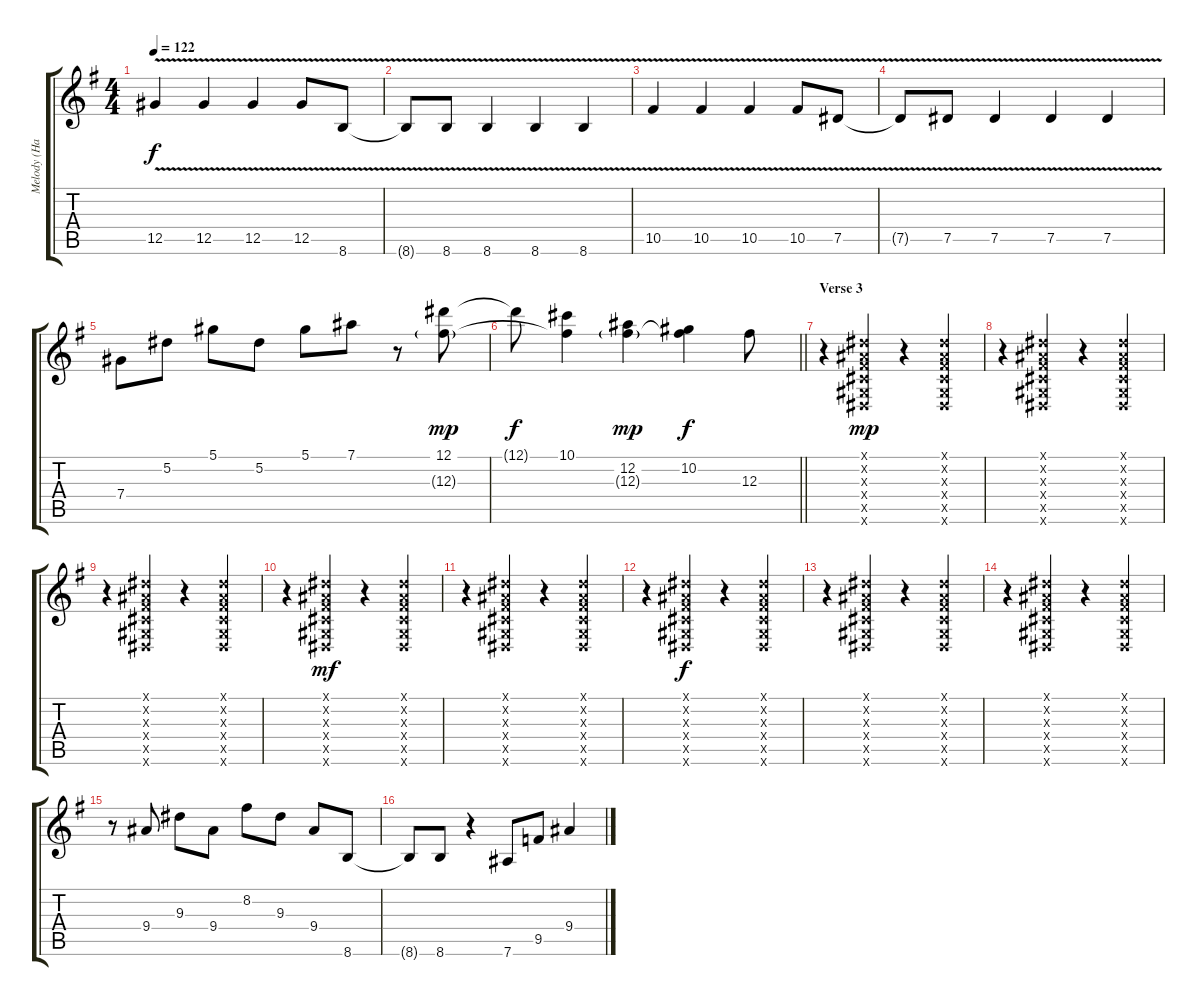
\track ("Melody (Half Down)" "Melody (Ha") {instrument electricguitarclean}
\staff {score tabs}
\tuning (Eb4 Bb3 Gb3 Db3 Ab2 Eb2) {hide}
\ts (4 4)
\tempo 122
\clef g2
\ks eminor
12.5{v}.4{dy f} 12.5{v}.4 12.5{v}.4 12.5{v}.8 8.6{v}.8 |
8.6{t}.8 8.6{v}.8 8.6{v}.4 8.6{v}.4 8.6{v}.4 |
10.5{v}.4 10.5{v}.4 10.5{v}.4 10.5{v}.8 7.5{v}.8 |
7.5{t}.8 7.5{v}.8 7.5{v}.4 7.5{v}.4 7.5{v}.4 |
7.4.8 5.2.8 5.1.8 5.2.8 5.1.8 7.1.8 r.8 (12.1 12.3{g}).8{dy mp} |
\barLineRight lightlight
12.1{t}.8{dy f} (10.1 12.3{t}).4 (12.2 12.3{g}).4{dy mp} (10.2 12.3{t}).4{dy f} 12.3.8 |
\section ("" "Verse 3")
r.4 (0.1{x} 0.2{x} 0.3{x} 0.4{x} 0.5{x} 0.6{x}).4{dy mp} r.4 (0.1{x} 0.2{x} 0.3{x} 0.4{x} 0.5{x} 0.6{x}).4 |
r.4 (0.1{x} 0.2{x} 0.3{x} 0.4{x} 0.5{x} 0.6{x}).4 r.4 (0.1{x} 0.2{x} 0.3{x} 0.4{x} 0.5{x} 0.6{x}).4 |
r.4 (0.1{x} 0.2{x} 0.3{x} 0.4{x} 0.5{x} 0.6{x}).4 r.4 (0.1{x} 0.2{x} 0.3{x} 0.4{x} 0.5{x} 0.6{x}).4 |
r.4 (0.1{x} 0.2{x} 0.3{x} 0.4{x} 0.5{x} 0.6{x}).4{dy mf} r.4 (0.1{x} 0.2{x} 0.3{x} 0.4{x} 0.5{x} 0.6{x}).4 |
r.4 (0.1{x} 0.2{x} 0.3{x} 0.4{x} 0.5{x} 0.6{x}).4 r.4 (0.1{x} 0.2{x} 0.3{x} 0.4{x} 0.5{x} 0.6{x}).4 |
r.4 (0.1{x} 0.2{x} 0.3{x} 0.4{x} 0.5{x} 0.6{x}).4{dy f} r.4 (0.1{x} 0.2{x} 0.3{x} 0.4{x} 0.5{x} 0.6{x}).4 |
r.4 (0.1{x} 0.2{x} 0.3{x} 0.4{x} 0.5{x} 0.6{x}).4 r.4 (0.1{x} 0.2{x} 0.3{x} 0.4{x} 0.5{x} 0.6{x}).4 |
r.4 (0.1{x} 0.2{x} 0.3{x} 0.4{x} 0.5{x} 0.6{x}).4 r.4 (0.1{x} 0.2{x} 0.3{x} 0.4{x} 0.5{x} 0.6{x}).4 |
r.8 9.4.8 9.3.8 9.4.8 8.2.8 9.3.8 9.4.8 8.6.8 |
8.6{t}.8 8.6.8 r.4 7.6.8 9.5.8 9.4.4
